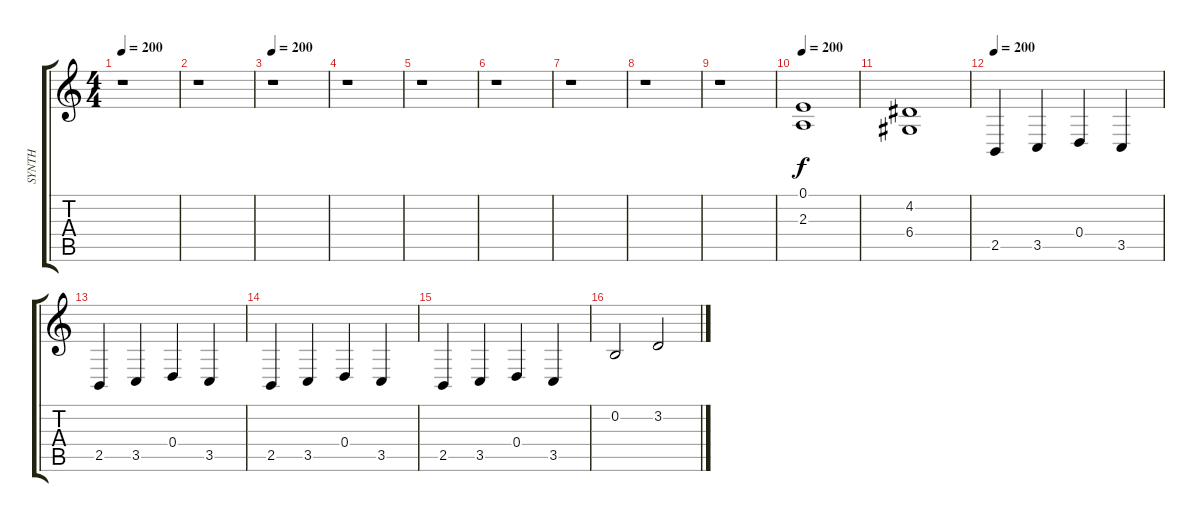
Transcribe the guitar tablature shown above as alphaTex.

\track ("SYNTH" "SYNTH") {instrument pad1newage}
\staff {score tabs}
\tuning (E4 B3 G3 D3 A2 E2) {hide}
\ts (4 4)
\tempo 200
\clef g2
\ks c
r.1{dy f} |
r.1 |
\tempo 200
r.1 |
r.1 |
r.1 |
r.1 |
r.1 |
r.1 |
r.1 |
\tempo 200
(0.1 2.3).1{volume 6 instrument pad1newage} |
(4.2 6.4).1 |
\tempo 200
2.5.4{volume 10 instrument pad1newage} 3.5.4 0.4.4 3.5.4 |
2.5.4 3.5.4 0.4.4 3.5.4 |
2.5.4 3.5.4 0.4.4 3.5.4 |
2.5.4 3.5.4 0.4.4 3.5.4 |
0.2.2 3.2.2
